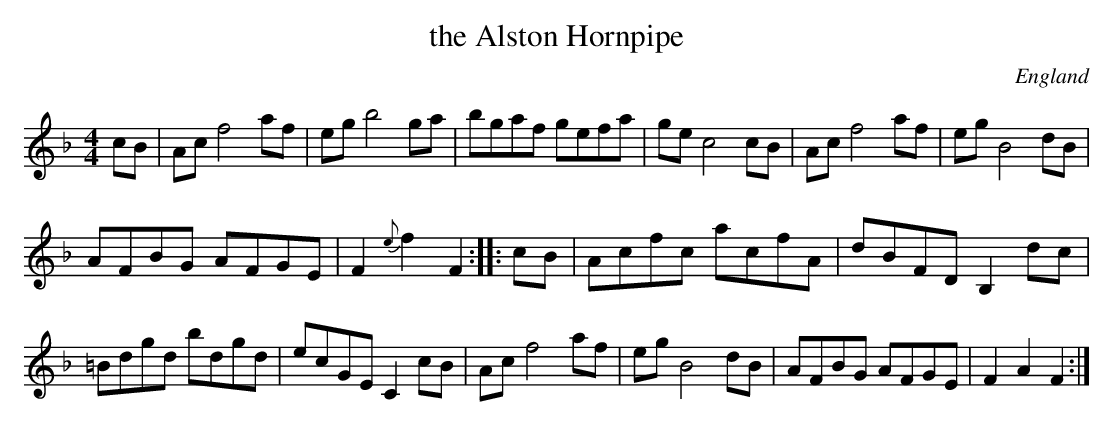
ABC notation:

X:1
T:the Alston Hornpipe
M:4/4
O:England
K:F
cB|\
Acf4 af| egb4ga| \
bgaf gefa| gec4 cB|\
Acf4 af| egB4dB|
AFBG AFGE| F2{e}f2 F2::\
cB|\
Acfc acfA| dBFD B,2dc|
=Bdgd bdgd| ecGE C2cB|\
Acf4 af| egB4 dB| \
AFBG AFGE| F2A2 F2:|
